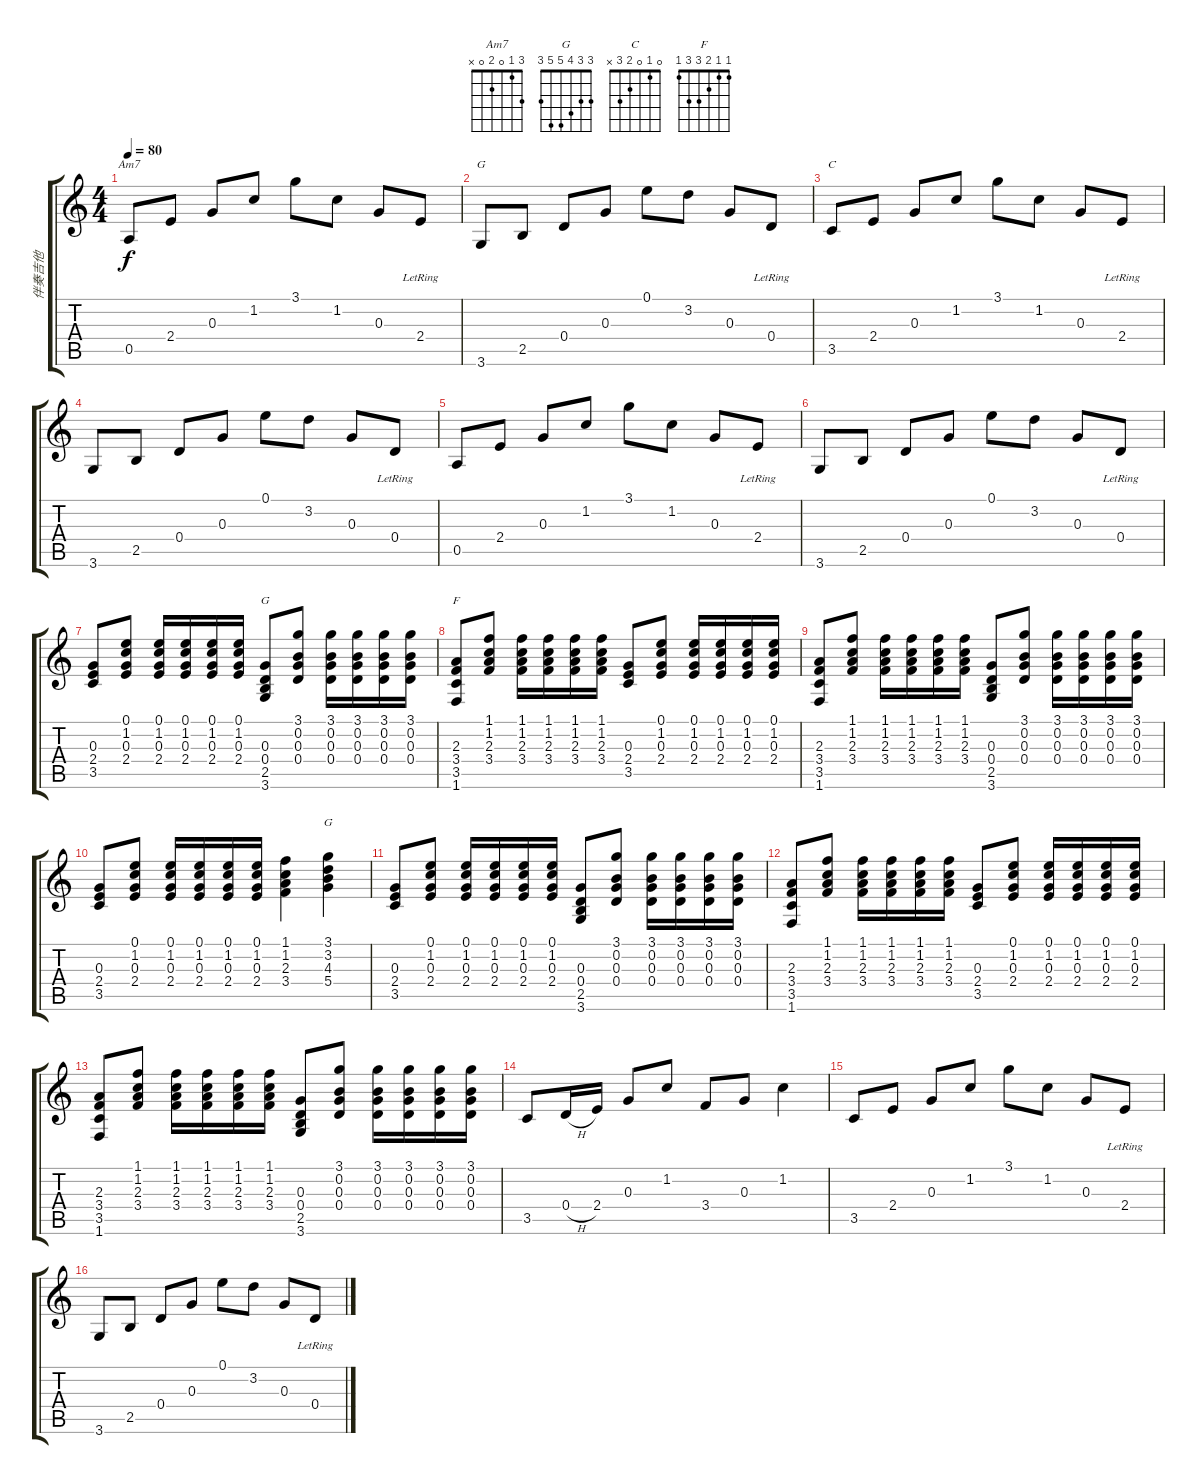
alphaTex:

\track ("伴奏吉他" "伴奏吉他") {instrument acousticguitarsteel}
\staff {score tabs}
\tuning (E4 B3 G3 D3 A2 E2) {hide}
\chord ("Am7" 3 1 0 2 0 x)
\chord ("G" 0 3 0 0 2 3)
\chord ("C" 0 1 0 2 3 x)
\chord ("G" 3 0 0 0 2 3)
\chord ("F" 1 1 2 3 3 1)
\chord ("G" 3 3 4 5 5 3)
\ts (4 4)
\tempo 80
\clef g2
\ks c
0.5.8{ch "Am7" dy f} 2.4.8 0.3.8 1.2.8 3.1.8 1.2.8 0.3.8 2.4{lr}.8 |
3.6.8{ch "G"} 2.5.8 0.4.8 0.3.8 0.1.8 3.2.8 0.3.8 0.4{lr}.8 |
3.5.8{ch "C"} 2.4.8 0.3.8 1.2.8 3.1.8 1.2.8 0.3.8 2.4{lr}.8 |
3.6.8 2.5.8 0.4.8 0.3.8 0.1.8 3.2.8 0.3.8 0.4{lr}.8 |
0.5.8 2.4.8 0.3.8 1.2.8 3.1.8 1.2.8 0.3.8 2.4{lr}.8 |
3.6.8 2.5.8 0.4.8 0.3.8 0.1.8 3.2.8 0.3.8 0.4{lr}.8 |
(0.3 2.4 3.5).8 (0.1 1.2 0.3 2.4).8 (0.1 1.2 0.3 2.4).16 (0.1 1.2 0.3 2.4).16 (0.1 1.2 0.3 2.4).16 (0.1 1.2 0.3 2.4).16 (0.3 0.4 2.5 3.6).8{ch "G"} (3.1 0.2 0.3 0.4).8 (3.1 0.2 0.3 0.4).16 (3.1 0.2 0.3 0.4).16 (3.1 0.2 0.3 0.4).16 (3.1 0.2 0.3 0.4).16 |
(2.3 3.4 3.5 1.6).8{ch "F"} (1.1 1.2 2.3 3.4).8 (1.1 1.2 2.3 3.4).16 (1.1 1.2 2.3 3.4).16 (1.1 1.2 2.3 3.4).16 (1.1 1.2 2.3 3.4).16 (0.3 2.4 3.5).8 (0.1 1.2 0.3 2.4).8 (0.1 1.2 0.3 2.4).16 (0.1 1.2 0.3 2.4).16 (0.1 1.2 0.3 2.4).16 (0.1 1.2 0.3 2.4).16 |
(2.3 3.4 3.5 1.6).8 (1.1 1.2 2.3 3.4).8 (1.1 1.2 2.3 3.4).16 (1.1 1.2 2.3 3.4).16 (1.1 1.2 2.3 3.4).16 (1.1 1.2 2.3 3.4).16 (0.3 0.4 2.5 3.6).8 (3.1 0.2 0.3 0.4).8 (3.1 0.2 0.3 0.4).16 (3.1 0.2 0.3 0.4).16 (3.1 0.2 0.3 0.4).16 (3.1 0.2 0.3 0.4).16 |
(0.3 2.4 3.5).8 (0.1 1.2 0.3 2.4).8 (0.1 1.2 0.3 2.4).16 (0.1 1.2 0.3 2.4).16 (0.1 1.2 0.3 2.4).16 (0.1 1.2 0.3 2.4).16 (1.1 1.2 2.3 3.4).4 (3.1 3.2 4.3 5.4).4{ch "G"} |
(0.3 2.4 3.5).8 (0.1 1.2 0.3 2.4).8 (0.1 1.2 0.3 2.4).16 (0.1 1.2 0.3 2.4).16 (0.1 1.2 0.3 2.4).16 (0.1 1.2 0.3 2.4).16 (0.3 0.4 2.5 3.6).8 (3.1 0.2 0.3 0.4).8 (3.1 0.2 0.3 0.4).16 (3.1 0.2 0.3 0.4).16 (3.1 0.2 0.3 0.4).16 (3.1 0.2 0.3 0.4).16 |
(2.3 3.4 3.5 1.6).8 (1.1 1.2 2.3 3.4).8 (1.1 1.2 2.3 3.4).16 (1.1 1.2 2.3 3.4).16 (1.1 1.2 2.3 3.4).16 (1.1 1.2 2.3 3.4).16 (0.3 2.4 3.5).8 (0.1 1.2 0.3 2.4).8 (0.1 1.2 0.3 2.4).16 (0.1 1.2 0.3 2.4).16 (0.1 1.2 0.3 2.4).16 (0.1 1.2 0.3 2.4).16 |
(2.3 3.4 3.5 1.6).8 (1.1 1.2 2.3 3.4).8 (1.1 1.2 2.3 3.4).16 (1.1 1.2 2.3 3.4).16 (1.1 1.2 2.3 3.4).16 (1.1 1.2 2.3 3.4).16 (0.3 0.4 2.5 3.6).8 (3.1 0.2 0.3 0.4).8 (3.1 0.2 0.3 0.4).16 (3.1 0.2 0.3 0.4).16 (3.1 0.2 0.3 0.4).16 (3.1 0.2 0.3 0.4).16 |
3.5.8 0.4{h}.16 2.4.16 0.3.8 1.2.8 3.4.8 0.3.8 1.2.4 |
3.5.8 2.4.8 0.3.8 1.2.8 3.1.8 1.2.8 0.3.8 2.4{lr}.8 |
3.6.8 2.5.8 0.4.8 0.3.8 0.1.8 3.2.8 0.3.8 0.4{lr}.8
